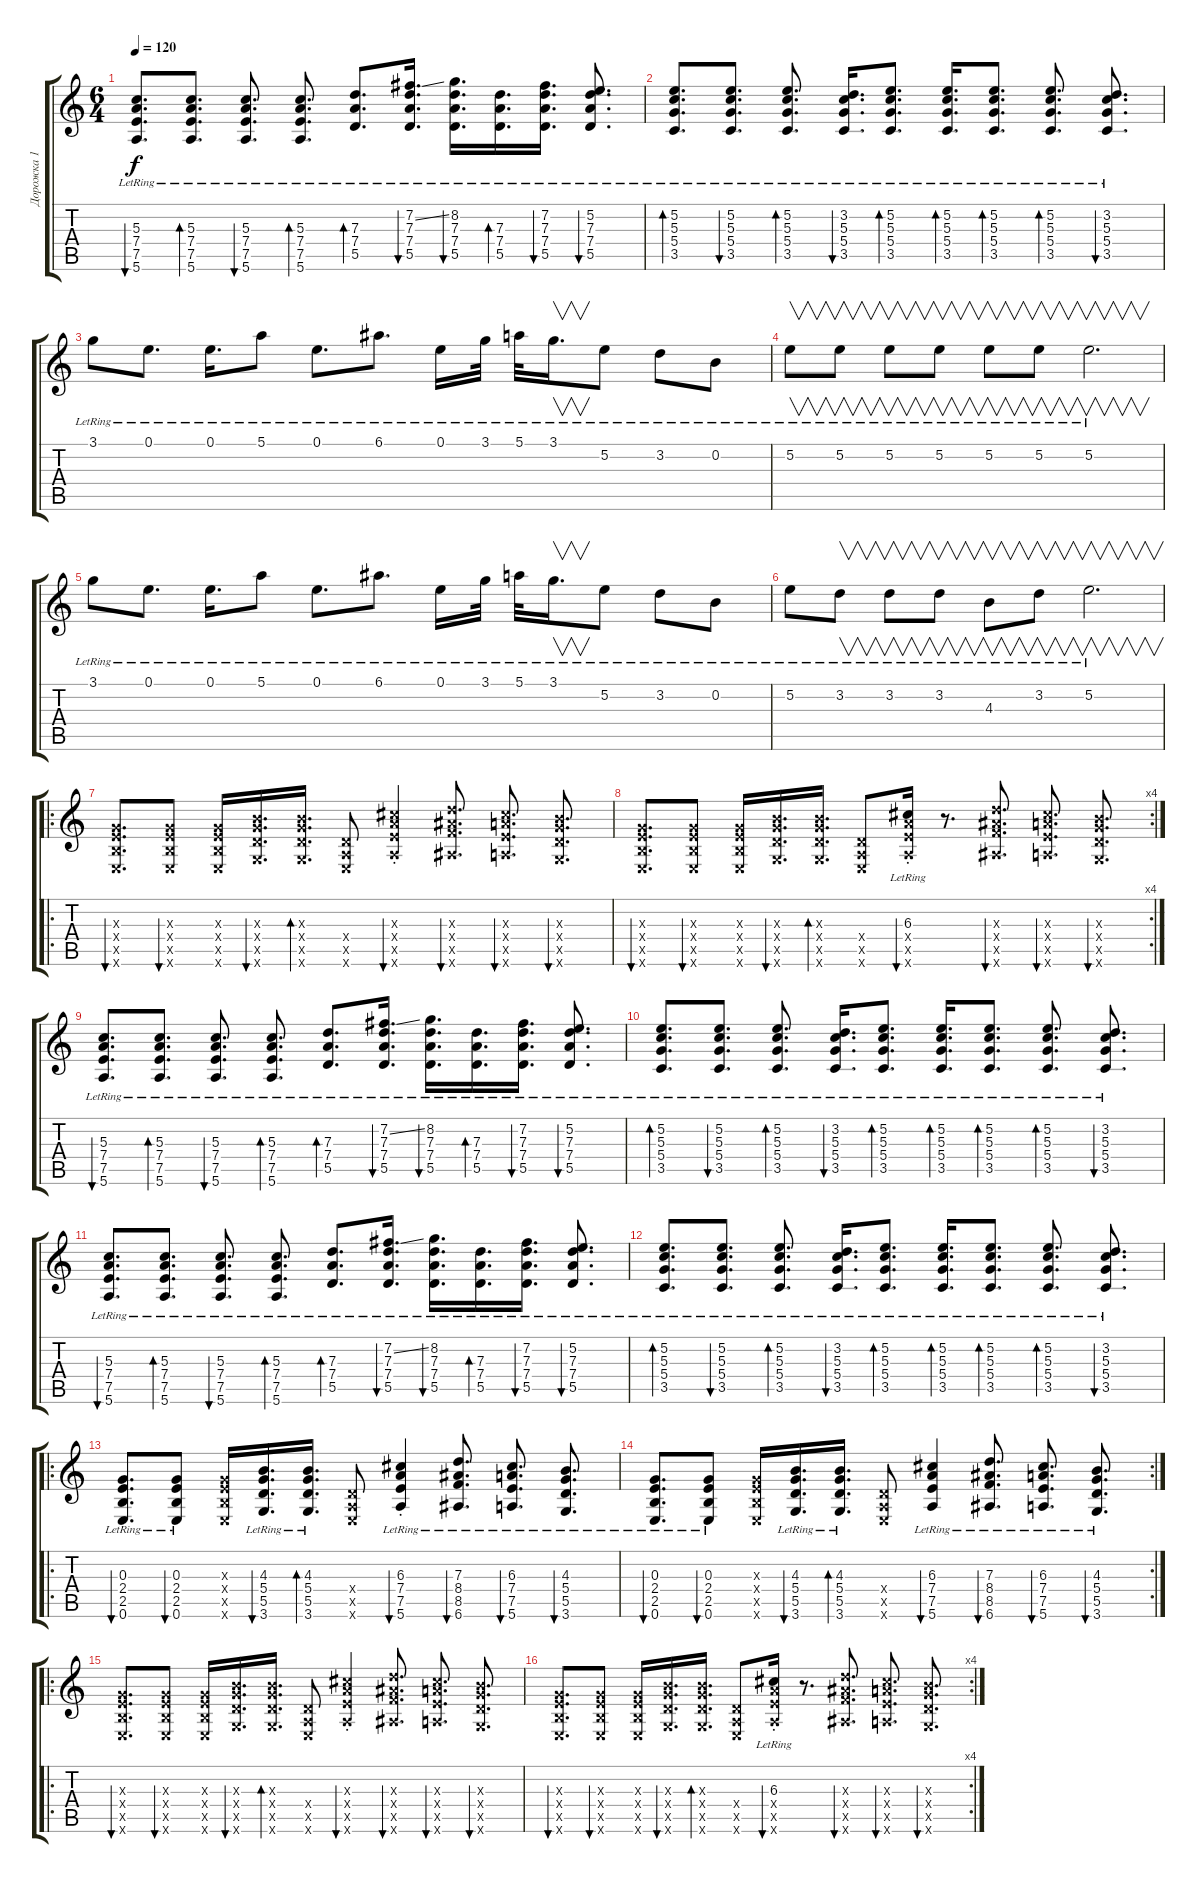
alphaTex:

\track ("Дорожка 1" "Дорожка 1") {instrument electricguitarjazz}
\staff {score tabs}
\tuning (E4 B3 G3 D3 A2 E2) {hide}
\ts (6 4)
\tempo 120
\clef g2
\ks c
(5.3{lr} 7.4{lr} 7.5{lr} 5.6{lr}).8{d bu 60 dy f} (5.3{lr} 7.4{lr} 7.5{lr} 5.6{lr}).8{d bd 60} (5.3{lr} 7.4{lr} 7.5{lr} 5.6{lr}).8{d bu 60} (5.3{lr} 7.4{lr} 7.5{lr} 5.6{lr}).8{d bd 60} (7.3{lr} 7.4{lr} 5.5{lr}).8{d bd 60} (7.2{ss lr} 7.3{lr} 7.4{lr} 5.5{lr}).16{d bu 60} (8.2{lr} 7.3 7.4 5.5).16{d bu 60} (7.3{lr} 7.4{lr} 5.5{lr}).16{d bd 60} (7.2{lr} 7.3 7.4 5.5).16{d bu 60} (5.2 7.3{lr} 7.4{lr} 5.5{lr}).8{d bu 60} |
(5.2{lr} 5.3{lr} 5.4{lr} 3.5{lr}).8{d bd 60} (5.2 5.3{lr} 5.4{lr} 3.5{lr}).8{d bu 60} (5.2 5.3{lr} 5.4{lr} 3.5{lr}).8{d bd 60} (3.2{lr} 5.3{lr} 5.4{lr} 3.5{lr}).16{d bu 60} (5.2{lr} 5.3{lr} 5.4{lr} 3.5{lr}).8{d bd 60} (5.2 5.3{lr} 5.4{lr} 3.5{lr}).16{d bd 60} (5.2 5.3{lr} 5.4{lr} 3.5{lr}).8{d bd 60} (5.2 5.3{lr} 5.4{lr} 3.5{lr}).8{d bd 60} (3.2 5.3{lr} 5.4{lr} 3.5{lr}).8{d bu 60} |
3.1{lr}.8 0.1{lr}.8{d} 0.1{lr}.16{d} 5.1{lr}.8 0.1{lr}.8{d} 6.1{lr}.8{d} 0.1{lr}.16 3.1{lr}.32 5.1{lr}.32 3.1{lr}.16{v d} 5.2{lr}.8 3.2{lr}.8 0.2{lr}.8 |
5.2{lr}.8{v} 5.2{lr}.8{v} 5.2{lr}.8{v} 5.2{lr}.8{v} 5.2{lr}.8{v} 5.2{lr}.8{v} 5.2{lr}.2{v d} |
3.1{lr}.8 0.1{lr}.8{d} 0.1{lr}.16{d} 5.1{lr}.8 0.1{lr}.8{d} 6.1{lr}.8{d} 0.1{lr}.16 3.1{lr}.32 5.1{lr}.32 3.1{lr}.16{v d} 5.2{lr}.8 3.2{lr}.8 0.2{lr}.8 |
5.2{lr}.8 3.2{lr}.8{v} 3.2{lr}.8{v} 3.2{lr}.8{v} 4.3{lr}.8{v} 3.2{lr}.8{v} 5.2{lr}.2{v d} |
\ro
(0.3{x} 2.4{x} 2.5{x} 0.6{x}).8{d bu 60} (0.3{x} 2.4{x} 2.5{x} 0.6{x}).8{bu 60} (0.3{x} 2.4{x} 2.5{x} 0.6{x}).16 (4.3{x} 5.4{x} 5.5{x} 3.6{x}).16{d bu 60} (4.3{x} 5.4{x} 5.5{x} 3.6{x}).16{d bd 60} (0.4{x} 0.5{x} 0.6{x}).8 (6.3{st x} 7.4{st x} 7.5{st x} 5.6{st x}).4{bu 60} (7.3{x} 8.4{x} 8.5{x} 6.6{x}).8{d bu 60} (6.3{x} 7.4{x} 7.5{x} 5.6{x}).8{d bu 60} (4.3{x} 5.4{x} 5.5{x} 3.6{x}).8{d bu 60} |
\rc 4
(0.3{x} 2.4{x} 2.5{x} 0.6{x}).8{d bu 60} (0.3{x} 2.4{x} 2.5{x} 0.6{x}).8{bu 60} (0.3{x} 2.4{x} 2.5{x} 0.6{x}).16 (4.3{x} 5.4{x} 5.5{x} 3.6{x}).16{d bu 60} (4.3{x} 5.4{x} 5.5{x} 3.6{x}).16{d bd 60} (0.4{x} 0.5{x} 0.6{x}).8 (6.3{lr} 7.4{st x} 7.5{st x} 5.6{st x}).16{bu 60} r.8{d} (7.3{x} 8.4{x} 8.5{x} 6.6{x}).8{d bu 60} (6.3{x} 7.4{x} 7.5{x} 5.6{x}).8{d bu 60} (4.3{x} 5.4{x} 5.5{x} 3.6{x}).8{d bu 60} |
(5.3{lr} 7.4{lr} 7.5{lr} 5.6{lr}).8{d bu 60} (5.3{lr} 7.4{lr} 7.5{lr} 5.6{lr}).8{d bd 60} (5.3{lr} 7.4{lr} 7.5{lr} 5.6{lr}).8{d bu 60} (5.3{lr} 7.4{lr} 7.5{lr} 5.6{lr}).8{d bd 60} (7.3{lr} 7.4{lr} 5.5{lr}).8{d bd 60} (7.2{ss lr} 7.3{lr} 7.4{lr} 5.5{lr}).16{d bu 60} (8.2{lr} 7.3 7.4 5.5).16{d bu 60} (7.3{lr} 7.4{lr} 5.5{lr}).16{d bd 60} (7.2{lr} 7.3 7.4 5.5).16{d bu 60} (5.2 7.3{lr} 7.4{lr} 5.5{lr}).8{d bu 60} |
(5.2{lr} 5.3{lr} 5.4{lr} 3.5{lr}).8{d bd 60} (5.2 5.3{lr} 5.4{lr} 3.5{lr}).8{d bu 60} (5.2 5.3{lr} 5.4{lr} 3.5{lr}).8{d bd 60} (3.2{lr} 5.3{lr} 5.4{lr} 3.5{lr}).16{d bu 60} (5.2{lr} 5.3{lr} 5.4{lr} 3.5{lr}).8{d bd 60} (5.2 5.3{lr} 5.4{lr} 3.5{lr}).16{d bd 60} (5.2 5.3{lr} 5.4{lr} 3.5{lr}).8{d bd 60} (5.2 5.3{lr} 5.4{lr} 3.5{lr}).8{d bd 60} (3.2 5.3{lr} 5.4{lr} 3.5{lr}).8{d bu 60} |
(5.3{lr} 7.4{lr} 7.5{lr} 5.6{lr}).8{d bu 60} (5.3{lr} 7.4{lr} 7.5{lr} 5.6{lr}).8{d bd 60} (5.3{lr} 7.4{lr} 7.5{lr} 5.6{lr}).8{d bu 60} (5.3{lr} 7.4{lr} 7.5{lr} 5.6{lr}).8{d bd 60} (7.3{lr} 7.4{lr} 5.5{lr}).8{d bd 60} (7.2{ss lr} 7.3{lr} 7.4{lr} 5.5{lr}).16{d bu 60} (8.2{lr} 7.3 7.4 5.5).16{d bu 60} (7.3{lr} 7.4{lr} 5.5{lr}).16{d bd 60} (7.2{lr} 7.3 7.4 5.5).16{d bu 60} (5.2 7.3{lr} 7.4{lr} 5.5{lr}).8{d bu 60} |
(5.2{lr} 5.3{lr} 5.4{lr} 3.5{lr}).8{d bd 60} (5.2 5.3{lr} 5.4{lr} 3.5{lr}).8{d bu 60} (5.2 5.3{lr} 5.4{lr} 3.5{lr}).8{d bd 60} (3.2{lr} 5.3{lr} 5.4{lr} 3.5{lr}).16{d bu 60} (5.2{lr} 5.3{lr} 5.4{lr} 3.5{lr}).8{d bd 60} (5.2 5.3{lr} 5.4{lr} 3.5{lr}).16{d bd 60} (5.2 5.3{lr} 5.4{lr} 3.5{lr}).8{d bd 60} (5.2 5.3{lr} 5.4{lr} 3.5{lr}).8{d bd 60} (3.2 5.3{lr} 5.4{lr} 3.5{lr}).8{d bu 60} |
\ro
(0.3{lr} 2.4{lr} 2.5{lr} 0.6{lr}).8{d bu 60} (0.3{lr} 2.4{lr} 2.5{lr} 0.6{lr}).8{bu 60} (0.3{x} 2.4{x} 2.5{x} 0.6{x}).16 (4.3{lr} 5.4{lr} 5.5{lr} 3.6{lr}).16{d bu 60} (4.3{lr} 5.4{lr} 5.5{lr} 3.6{lr}).16{d bd 60} (0.4{x} 0.5{x} 0.6{x}).8 (6.3{st lr} 7.4{st lr} 7.5{st lr} 5.6{st lr}).4{bu 60} (7.3{lr} 8.4{lr} 8.5{lr} 6.6{lr}).8{d bu 60} (6.3{lr} 7.4{lr} 7.5{lr} 5.6{lr}).8{d bu 60} (4.3{lr} 5.4{lr} 5.5{lr} 3.6{lr}).8{d bu 60} |
\rc 2
(0.3{lr} 2.4{lr} 2.5{lr} 0.6{lr}).8{d bu 60} (0.3{lr} 2.4{lr} 2.5{lr} 0.6{lr}).8{bu 60} (0.3{x} 2.4{x} 2.5{x} 0.6{x}).16 (4.3{lr} 5.4{lr} 5.5{lr} 3.6{lr}).16{d bu 60} (4.3{lr} 5.4{lr} 5.5{lr} 3.6{lr}).16{d bd 60} (0.4{x} 0.5{x} 0.6{x}).8 (6.3{lr} 7.4{lr} 7.5{lr} 5.6{lr}).4{bu 60} (7.3{lr} 8.4{lr} 8.5{lr} 6.6{lr}).8{d bu 60} (6.3{lr} 7.4{lr} 7.5{lr} 5.6{lr}).8{d bu 60} (4.3{lr} 5.4{lr} 5.5{lr} 3.6{lr}).8{d bu 60} |
\ro
(0.3{x} 2.4{x} 2.5{x} 0.6{x}).8{d bu 60} (0.3{x} 2.4{x} 2.5{x} 0.6{x}).8{bu 60} (0.3{x} 2.4{x} 2.5{x} 0.6{x}).16 (4.3{x} 5.4{x} 5.5{x} 3.6{x}).16{d bu 60} (4.3{x} 5.4{x} 5.5{x} 3.6{x}).16{d bd 60} (0.4{x} 0.5{x} 0.6{x}).8 (6.3{st x} 7.4{st x} 7.5{st x} 5.6{st x}).4{bu 60} (7.3{x} 8.4{x} 8.5{x} 6.6{x}).8{d bu 60} (6.3{x} 7.4{x} 7.5{x} 5.6{x}).8{d bu 60} (4.3{x} 5.4{x} 5.5{x} 3.6{x}).8{d bu 60} |
\rc 4
(0.3{x} 2.4{x} 2.5{x} 0.6{x}).8{d bu 60} (0.3{x} 2.4{x} 2.5{x} 0.6{x}).8{bu 60} (0.3{x} 2.4{x} 2.5{x} 0.6{x}).16 (4.3{x} 5.4{x} 5.5{x} 3.6{x}).16{d bu 60} (4.3{x} 5.4{x} 5.5{x} 3.6{x}).16{d bd 60} (0.4{x} 0.5{x} 0.6{x}).8 (6.3{lr} 7.4{st x} 7.5{st x} 5.6{st x}).16{bu 60} r.8{d} (7.3{x} 8.4{x} 8.5{x} 6.6{x}).8{d bu 60} (6.3{x} 7.4{x} 7.5{x} 5.6{x}).8{d bu 60} (4.3{x} 5.4{x} 5.5{x} 3.6{x}).8{d bu 60}
